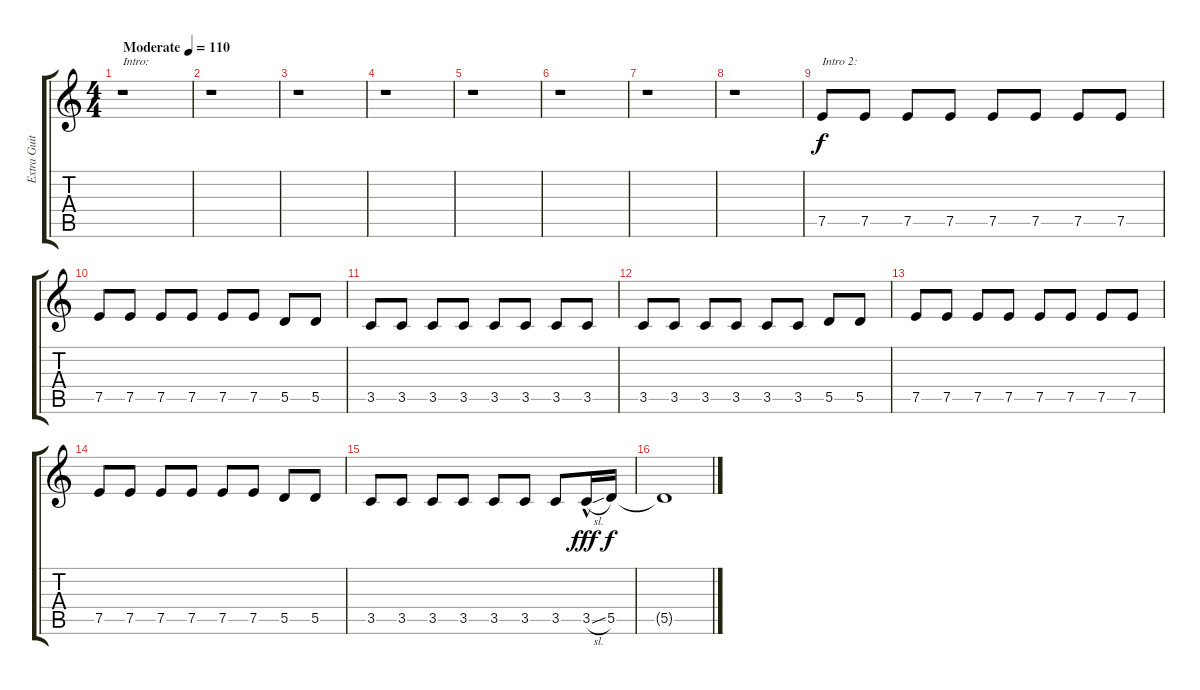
\track ("Extra Guitar" "Extra Guit") {instrument electricguitarjazz}
\staff {score tabs}
\tuning (E4 B3 G3 D3 A2 E2) {hide}
\ts (4 4)
\tempo (110 "Moderate")
\clef g2
\ks c
r.1{txt "Intro:" dy f instrument electricguitarjazz} |
r.1 |
r.1 |
r.1 |
r.1 |
r.1 |
r.1 |
r.1 |
7.5.8{txt "Intro 2:"} 7.5.8 7.5.8 7.5.8 7.5.8 7.5.8 7.5.8 7.5.8 |
7.5.8 7.5.8 7.5.8 7.5.8 7.5.8 7.5.8 5.5.8 5.5.8 |
3.5.8 3.5.8 3.5.8 3.5.8 3.5.8 3.5.8 3.5.8 3.5.8 |
3.5.8 3.5.8 3.5.8 3.5.8 3.5.8 3.5.8 5.5.8 5.5.8 |
7.5.8 7.5.8 7.5.8 7.5.8 7.5.8 7.5.8 7.5.8 7.5.8 |
7.5.8 7.5.8 7.5.8 7.5.8 7.5.8 7.5.8 5.5.8 5.5.8 |
3.5.8 3.5.8 3.5.8 3.5.8 3.5.8 3.5.8 3.5.8 3.5{sl hac}.16{dy fff} 5.5.16{dy f} |
5.5{t}.1
